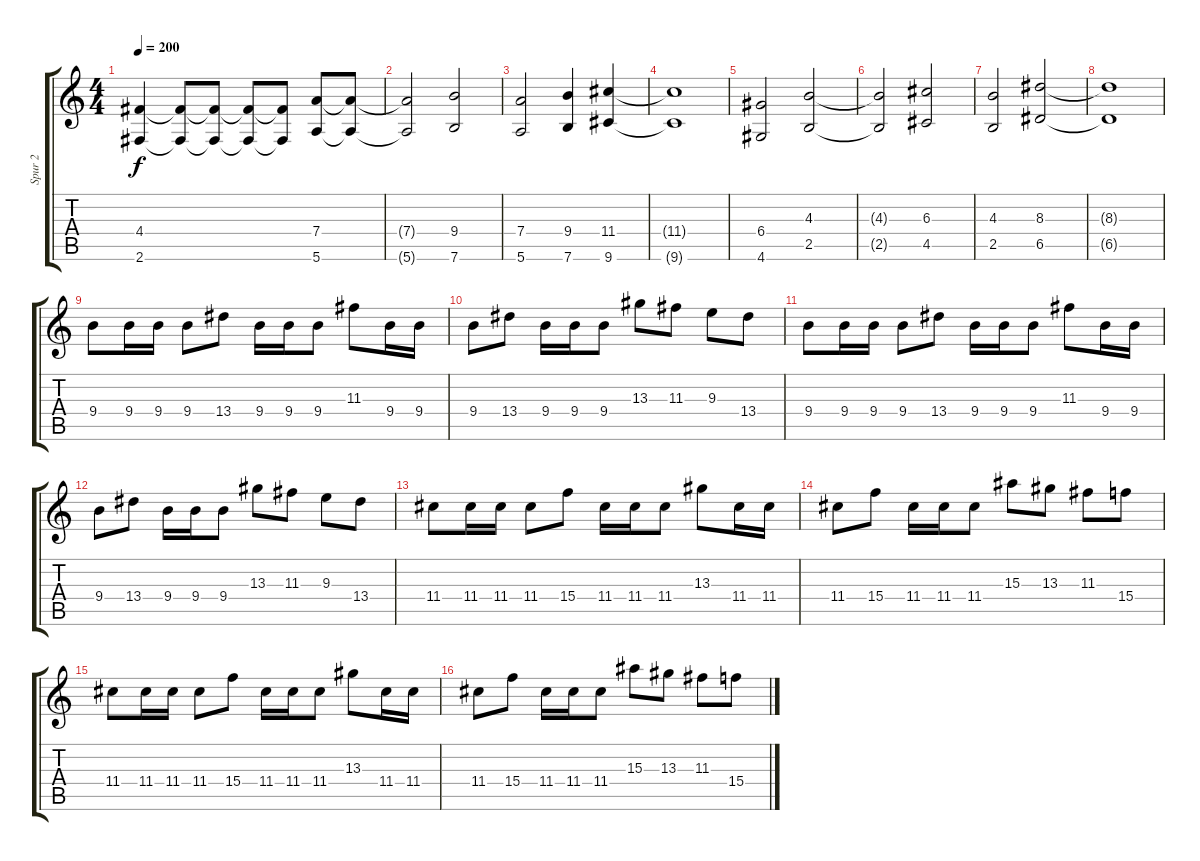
\track ("Spur 2" "Spur 2") {instrument overdrivenguitar}
\staff {score tabs}
\tuning (E4 B3 G3 D3 A2 E2) {hide}
\ts (4 4)
\tempo 200
\clef g2
\ks c
(4.4 2.6).4{dy f volume 8} (4.4{t} 2.6{t}).8 (4.4{t} 2.6{t}).8 (4.4{t} 2.6{t}).8 (4.4{t} 2.6{t}).8 (7.4 5.6).8 (7.4{t} 5.6{t}).8 |
(7.4{t} 5.6{t}).2 (9.4 7.6).2 |
(7.4 5.6).2 (9.4 7.6).4 (11.4 9.6).4 |
(11.4{t} 9.6{t}).1 |
(6.4 4.6).2 (4.3 2.5).2 |
(4.3{t} 2.5{t}).2 (6.3 4.5).2 |
(4.3 2.5).2 (8.3 6.5).2 |
(8.3{t} 6.5{t}).1 |
9.4.8{volume 8} 9.4.16 9.4.16 9.4.8 13.4.8 9.4.16 9.4.16 9.4.8 11.3.8 9.4.16 9.4.16 |
9.4.8 13.4.8 9.4.16 9.4.16 9.4.8 13.3.8 11.3.8 9.3.8 13.4.8 |
9.4.8 9.4.16 9.4.16 9.4.8 13.4.8 9.4.16 9.4.16 9.4.8 11.3.8 9.4.16 9.4.16 |
9.4.8 13.4.8 9.4.16 9.4.16 9.4.8 13.3.8 11.3.8 9.3.8 13.4.8 |
11.4.8 11.4.16 11.4.16 11.4.8 15.4.8 11.4.16 11.4.16 11.4.8 13.3.8 11.4.16 11.4.16 |
11.4.8 15.4.8 11.4.16 11.4.16 11.4.8 15.3.8 13.3.8 11.3.8 15.4.8 |
11.4.8 11.4.16 11.4.16 11.4.8 15.4.8 11.4.16 11.4.16 11.4.8 13.3.8 11.4.16 11.4.16 |
11.4.8 15.4.8 11.4.16 11.4.16 11.4.8 15.3.8 13.3.8 11.3.8 15.4.8
